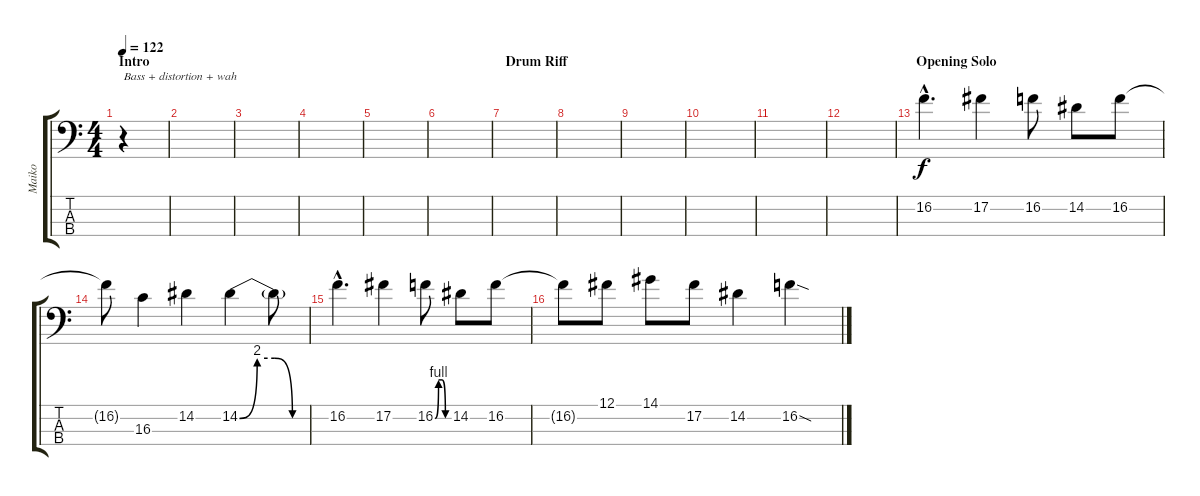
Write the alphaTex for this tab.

\track ("Maiko" "Maiko") {instrument overdrivenguitar}
\staff {score tabs}
\tuning (Gb2 Db2 Ab1 Eb1) {hide}
\ts (4 4)
\section ("" "Intro")
\tempo 122
\clef f4
\ks c
r.4{txt "Bass + distortion + wah" dy f instrument overdrivenguitar} |
|
|
|
|
|
\section ("" "Drum Riff")
|
|
|
|
|
|
\section ("" "Opening Solo")
16.2{hac}.4{d} 17.2.4 16.2.8 14.2.8 16.2.8 |
16.2{t}.8 16.3.4 14.2.4 14.2{be (custom 0 0 15 8 30 8 45 0 60 0)}.4 14.2{t}.8 |
16.2{hac}.4{d} 17.2.4 16.2{be (custom 0 0 15 4 30 4 45 0 60 0)}.8 14.2.8 16.2.8 |
16.2{t}.8 12.1.8 14.1.8 17.2.8 14.2.4 16.2{sod}.4
